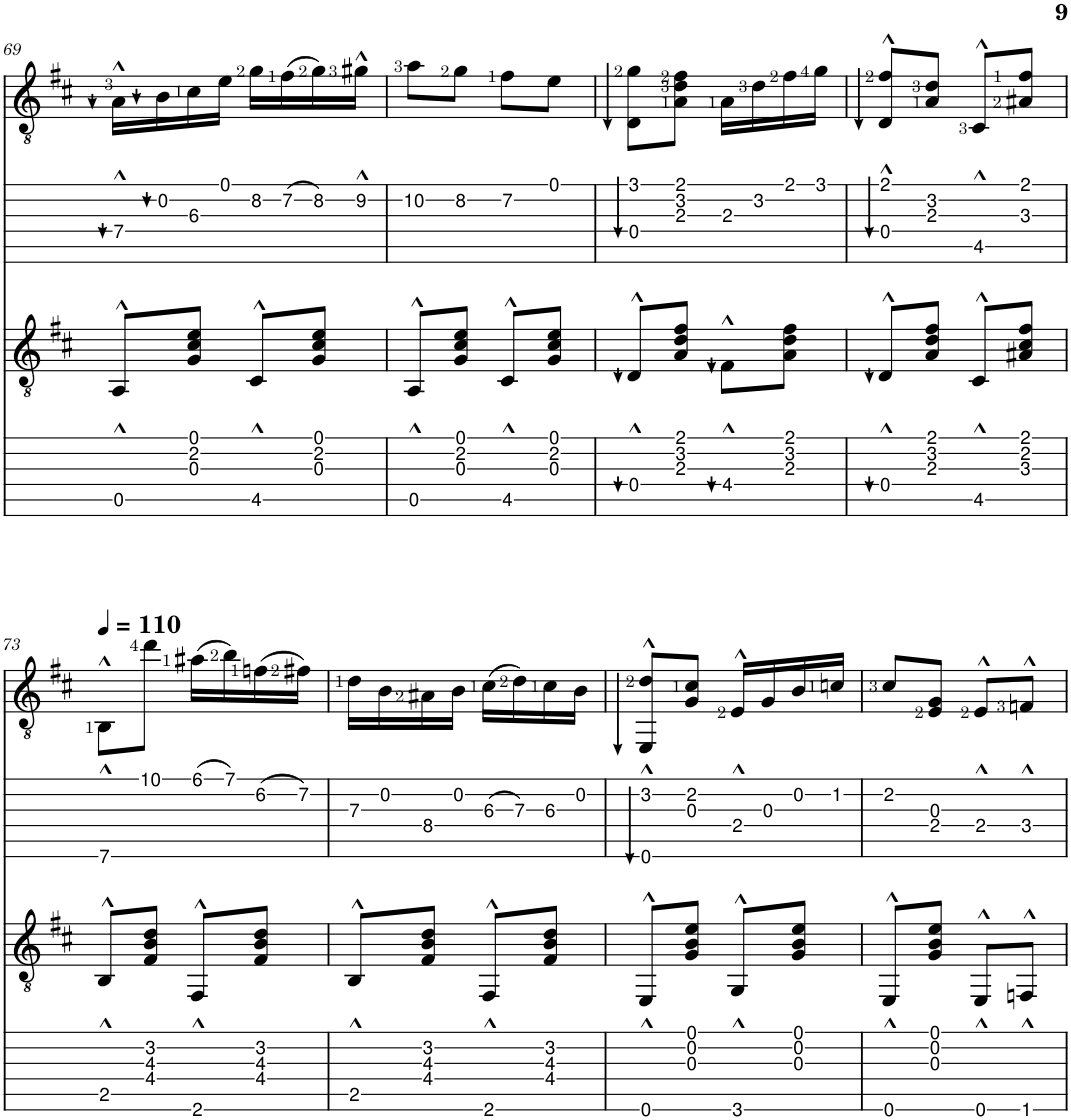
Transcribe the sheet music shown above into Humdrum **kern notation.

**kern	**kern	**kern	**kern
*part2	*part2	*part1	*part1
*staff4	*staff3	*staff2	*staff1
*I"Classical Guitar	*	*I"Classical Guitar	*
!!LO:PB:g=z
*	*clefGv2	*	*clefGv2
*k[f#c#]	*k[f#c#]	*k[f#c#]	*k[f#c#]
*	*	*b:	*b:
*M2/4	*M2/4	*M2/4	*M2/4
=69	=69	=69	=69
8AA^^L	8AA^^/L	16A^^LL	16A^^\LL
.	.	16BJ	16B\
8G\ 8c#\ 8e\J	8G/ 8c#/ 8e/J	16c#L	16c#\
.	.	16eJJ	16e\JJ
8C#^^L	8C#^^/L	16gLL	16g\LL
.	.	16f#J	(16f#\
8G\ 8c#\ 8e\J	8G/ 8c#/ 8e/J	16gL	16g\)
.	.	16g#X^^JJ	16g#X^^\JJ
=70	=70	=70	=70
8AA^^L	8AA^^/L	8aL	8a\L
8G\ 8c#\ 8e\J	8G/ 8c#/ 8e/J	8gJ	8g\J
8C#^^L	8C#^^/L	8f#L	8f#\L
8G\ 8c#\ 8e\J	8G/ 8c#/ 8e/J	8eJ	8e\J
=71	=71	=71	=71
8D^^L	8D^^/L	8D\ 8g\L	8D\ 8g\L
8A\ 8d\ 8f#\J	8A/ 8d/ 8f#/J	8A\ 8d\ 8f#\J	8A\ 8d\ 8f#\J
8F#^^L	8F#^^\L	16ALL	16A\LL
.	.	16dJ	16d\
8A\ 8d\ 8f#\J	8A\ 8d\ 8f#\J	16f#L	16f#\
.	.	16gJJ	16g\JJ
=72	=72	=72	=72
8D^^L	8D^^/L	8D^^\ 8f#^^\L	8D/^^ 8f#/^^L
8A\ 8d\ 8f#\J	8A/ 8d/ 8f#/J	8A\ 8d\J	8A/ 8d/J
8C#^^L	8C#^^/L	8C#^^L	8C#^^/L
8A#X\ 8c#\ 8f#\J	8A#X/ 8c#/ 8f#/J	8A#X\ 8f#\J	8A#X/ 8f#/J
!!LO:LB:g=z
=73	=73	=73	=73
*	*	*	*MM110
8BB^^L	8BB^^/L	8BB^^L	8BB^^\L
8F#\ 8B\ 8d\J	8F#/ 8B/ 8d/J	8ddJ	8dd\J
8FF#^^L	8FF#^^/L	16a#XLL	(16a#X\LL
.	.	16bJ	16b\)
8F#\ 8B\ 8d\J	8F#/ 8B/ 8d/J	16fnL	(16fn\
.	.	16f#XJJ	16f#X\JJ)
=74	=74	=74	=74
8BB^^L	8BB^^/L	16dLL	16d\LL
.	.	16BJ	16B\
8F#\ 8B\ 8d\J	8F#/ 8B/ 8d/J	16A#XL	16A#X\
.	.	16BJJ	16B\JJ
8FF#^^L	8FF#^^/L	16c#LL	(16c#\LL
.	.	16dJ	16d\)
8F#\ 8B\ 8d\J	8F#/ 8B/ 8d/J	16c#L	16c#\
.	.	16BJJ	16B\JJ
=75	=75	=75	=75
8EE^^L	8EE^^/L	8EE^^\ 8d^^\L	8EE/^^ 8d/^^L
8G\ 8B\ 8e\J	8G/ 8B/ 8e/J	8G\ 8c#\J	8G/ 8c#/J
8GG^^L	8GG^^/L	16E^^LL	16E^^/LL
.	.	16GJ	16G/
8G\ 8B\ 8e\J	8G/ 8B/ 8e/J	16BL	16B/
.	.	16cnJJ	16cn/JJ
=76	=76	=76	=76
8EE^^L	8EE^^/L	8c#L	8c#/L
8G\ 8B\ 8e\J	8G/ 8B/ 8e/J	8E\ 8G\J	8E/ 8G/J
8EE^^L	8EE^^/L	8E^^L	8E^^/L
8FFn^^J	8FFn^^/J	8Fn^^J	8Fn^^/J
=	=	=	=
*-	*-	*-	*-
